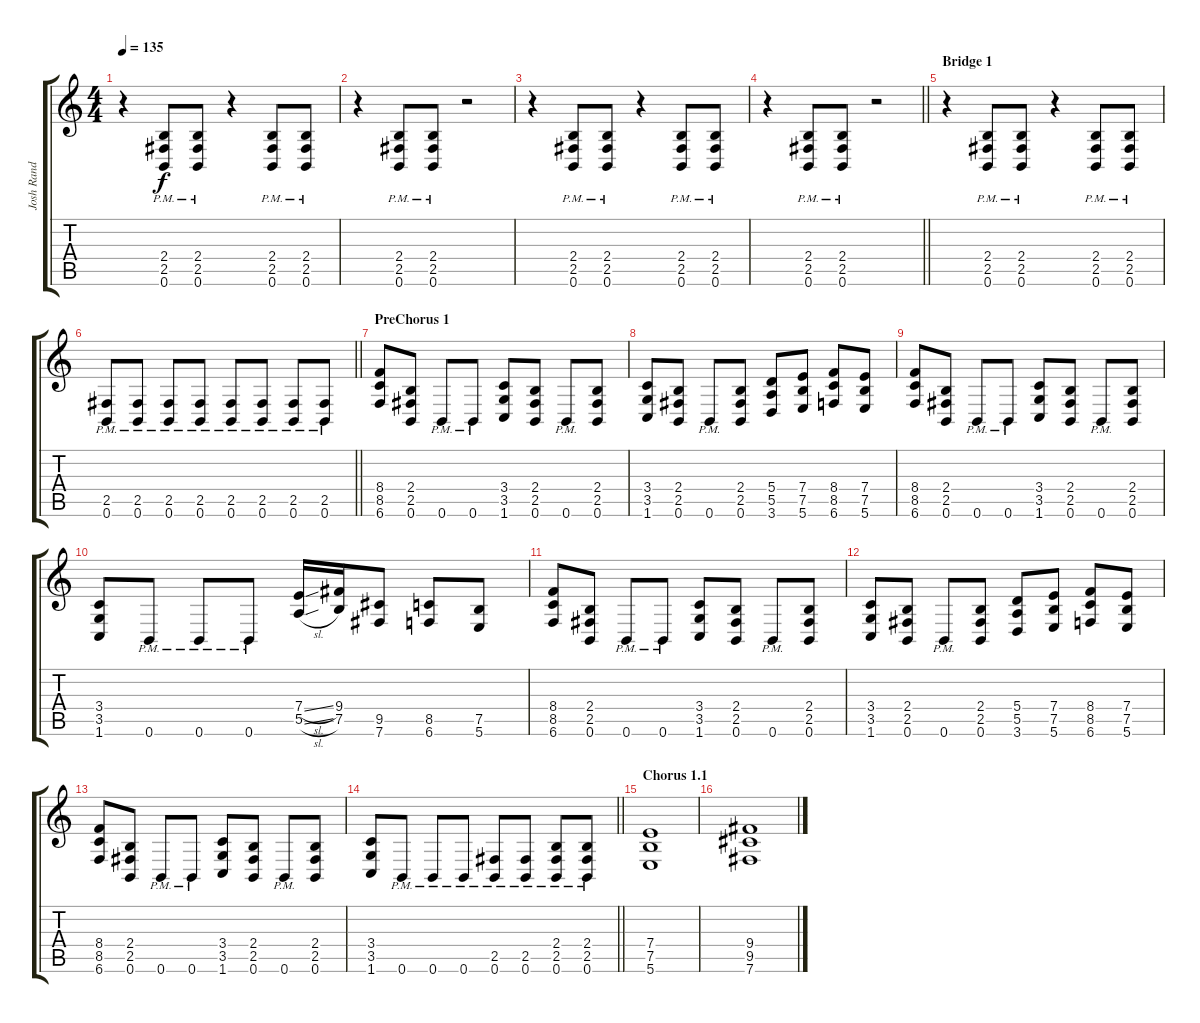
\track ("Josh Rand" "Josh Rand") {instrument distortionguitar}
\staff {score tabs}
\tuning (B3 Gb3 D3 A2 E2 B1) {hide}
\ts (4 4)
\tempo 135
\clef g2
\ks c
r.4{dy f} (2.4{pm} 2.5{pm} 0.6{pm}).8 (2.4{pm} 2.5{pm} 0.6{pm}).8 r.4 (2.4{pm} 2.5{pm} 0.6{pm}).8 (2.4{pm} 2.5{pm} 0.6{pm}).8 |
r.4 (2.4{pm} 2.5{pm} 0.6{pm}).8 (2.4{pm} 2.5{pm} 0.6{pm}).8 r.2 |
r.4 (2.4{pm} 2.5{pm} 0.6{pm}).8 (2.4{pm} 2.5{pm} 0.6{pm}).8 r.4 (2.4{pm} 2.5{pm} 0.6{pm}).8 (2.4{pm} 2.5{pm} 0.6{pm}).8 |
\barLineRight lightlight
r.4 (2.4{pm} 2.5{pm} 0.6{pm}).8 (2.4{pm} 2.5{pm} 0.6{pm}).8 r.2 |
\section ("" "Bridge 1")
r.4 (2.4{pm} 2.5{pm} 0.6{pm}).8 (2.4{pm} 2.5{pm} 0.6{pm}).8 r.4 (2.4{pm} 2.5{pm} 0.6{pm}).8 (2.4{pm} 2.5{pm} 0.6{pm}).8 |
\barLineRight lightlight
(2.5{pm} 0.6{pm}).8 (2.5{pm} 0.6{pm}).8 (2.5{pm} 0.6{pm}).8 (2.5{pm} 0.6{pm}).8 (2.5{pm} 0.6{pm}).8 (2.5{pm} 0.6{pm}).8 (2.5{pm} 0.6{pm}).8 (2.5{pm} 0.6{pm}).8 |
\section ("" "PreChorus 1")
(8.4 8.5 6.6).8{volume 13} (2.4 2.5 0.6).8 0.6{pm}.8 0.6{pm}.8 (3.4 3.5 1.6).8 (2.4 2.5 0.6).8 0.6{pm}.8 (2.4 2.5 0.6).8 |
(3.4 3.5 1.6).8 (2.4 2.5 0.6).8 0.6{pm}.8 (2.4 2.5 0.6).8 (5.4 5.5 3.6).8 (7.4 7.5 5.6).8 (8.4 8.5 6.6).8 (7.4 7.5 5.6).8 |
(8.4 8.5 6.6).8 (2.4 2.5 0.6).8 0.6{pm}.8 0.6{pm}.8 (3.4 3.5 1.6).8 (2.4 2.5 0.6).8 0.6{pm}.8 (2.4 2.5 0.6).8 |
(3.4 3.5 1.6).8 0.6{pm}.8 0.6{pm}.8 0.6{pm}.8 (7.4{sl} 5.5{sl}).16 (9.4 7.5).16 (9.5 7.6).8 (8.5 6.6).8 (7.5 5.6).8 |
(8.4 8.5 6.6).8 (2.4 2.5 0.6).8 0.6{pm}.8 0.6{pm}.8 (3.4 3.5 1.6).8 (2.4 2.5 0.6).8 0.6{pm}.8 (2.4 2.5 0.6).8 |
(3.4 3.5 1.6).8 (2.4 2.5 0.6).8 0.6{pm}.8 (2.4 2.5 0.6).8 (5.4 5.5 3.6).8 (7.4 7.5 5.6).8 (8.4 8.5 6.6).8 (7.4 7.5 5.6).8 |
(8.4 8.5 6.6).8 (2.4 2.5 0.6).8 0.6{pm}.8 0.6{pm}.8 (3.4 3.5 1.6).8 (2.4 2.5 0.6).8 0.6{pm}.8 (2.4 2.5 0.6).8 |
\barLineRight lightlight
(3.4 3.5 1.6).8 0.6{pm}.8 0.6{pm}.8 0.6{pm}.8 (2.5{pm} 0.6{pm}).8 (2.5{pm} 0.6{pm}).8 (2.4{pm} 2.5{pm} 0.6{pm}).8 (2.4{pm} 2.5{pm} 0.6{pm}).8 |
\section ("" "Chorus 1.1")
(7.4 7.5 5.6).1 |
(9.4 9.5 7.6).1
